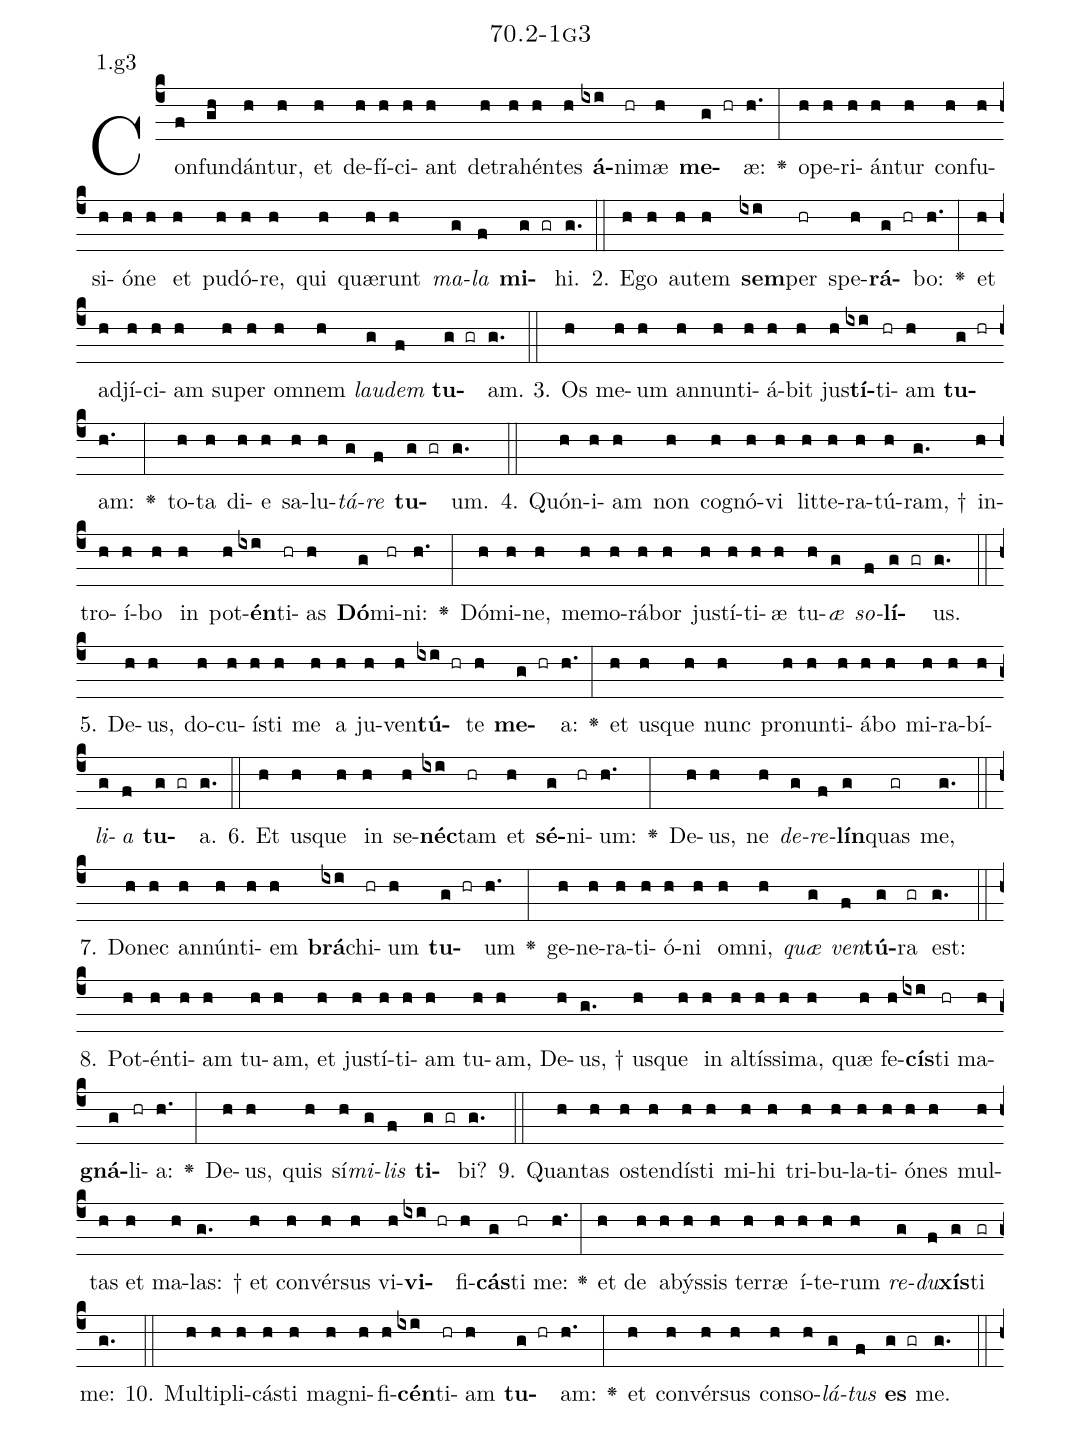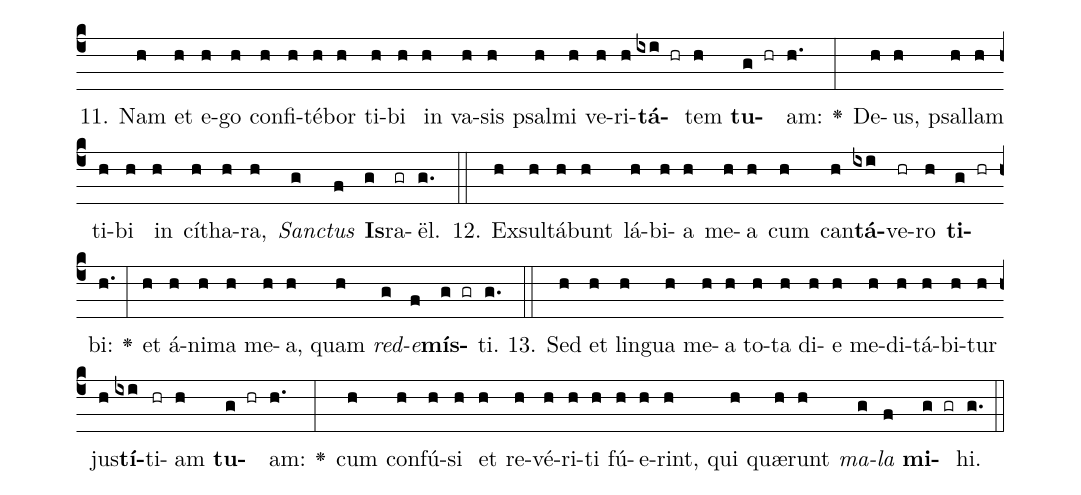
name: 70.2-1g3;
annotation: 1.g3;
%%
(c4)Con(f)fun(gh)dán(h)tur,(h) et(h) de(h)fí(h)ci(h)ant(h) de(h)tra(h)hén(h)tes(h) <b>á</b>(ixi)ni(hr)mæ(h) <b>me</b>(g hr)æ:(h.) <v>\greheightstar</v>(:) o(h)pe(h)ri(h)án(h)tur(h) con(h)fu(h)si(h)ó(h)ne(h) et(h) pu(h)dó(h)re,(h) qui(h) quæ(h)runt(h) <i>ma</i>(g)<i>la</i>(f) <b>mi</b>(g gr)hi.(g.) (::)
2. E(h)go(h) au(h)tem(h) <b>sem</b>(ixi)per(hr) spe(h)<b>rá</b>(g hr)bo:(h.) <v>\greheightstar</v>(:) et(h) ad(h)jí(h)ci(h)am(h) su(h)per(h) om(h)nem(h) <i>lau</i>(g)<i>dem</i>(f) <b>tu</b>(g gr)am.(g.) (::)
3. Os(h) me(h)um(h) an(h)nun(h)ti(h)á(h)bit(h) jus(h)<b>tí</b>(ixi)ti(hr)am(h) <b>tu</b>(g hr)am:(h.) <v>\greheightstar</v>(:) to(h)ta(h) di(h)e(h) sa(h)lu(h)<i>tá</i>(g)<i>re</i>(f) <b>tu</b>(g gr)um.(g.) (::)
4. Quón(h)i(h)am(h) non(h) co(h)gnó(h)vi(h) lit(h)te(h)ra(h)tú(h)ram, †(g.) in(h)tro(h)í(h)bo(h) in(h) pot(h)<b>én</b>(ixi)ti(hr)as(h) <b>Dó</b>(g)mi(hr)ni:(h.) <v>\greheightstar</v>(:) Dó(h)mi(h)ne,(h) me(h)mo(h)rá(h)bor(h) jus(h)tí(h)ti(h)æ(h) tu(h)<i>æ</i>(g) <i>so</i>(f)<b>lí</b>(g gr)us.(g.) (::)
5. De(h)us,(h) do(h)cu(h)ís(h)ti(h) me(h) a(h) ju(h)ven(h)<b>tú</b>(ixi hr)te(h) <b>me</b>(g hr)a:(h.) <v>\greheightstar</v>(:) et(h) us(h)que(h) nunc(h) pro(h)nun(h)ti(h)á(h)bo(h) mi(h)ra(h)bí(h)<i>li</i>(g)<i>a</i>(f) <b>tu</b>(g gr)a.(g.) (::)
6. Et(h) us(h)que(h) in(h) se(h)<b>néc</b>(ixi)tam(hr) et(h) <b>sé</b>(g)ni(hr)um:(h.) <v>\greheightstar</v>(:) De(h)us,(h) ne(h) <i>de</i>(g)<i>re</i>(f)<b>lín</b>(g)quas(gr) me,(g.) (::)
7. Do(h)nec(h) an(h)nún(h)ti(h)em(h) <b>brá</b>(ixi)chi(hr)um(h) <b>tu</b>(g hr)um(h.) <v>\greheightstar</v>(:) ge(h)ne(h)ra(h)ti(h)ó(h)ni(h) om(h)ni,(h) <i>quæ</i>(g) <i>ven</i>(f)<b>tú</b>(g)ra(gr) est:(g.) (::)
8. Pot(h)én(h)ti(h)am(h) tu(h)am,(h) et(h) jus(h)tí(h)ti(h)am(h) tu(h)am,(h) De(h)us, †(g.) us(h)que(h) in(h) al(h)tís(h)si(h)ma,(h) quæ(h) fe(h)<b>cís</b>(ixi)ti(hr) ma(h)<b>gná</b>(g)li(hr)a:(h.) <v>\greheightstar</v>(:) De(h)us,(h) quis(h) sí(h)<i>mi</i>(g)<i>lis</i>(f) <b>ti</b>(g gr)bi?(g.) (::)
9. Quan(h)tas(h) os(h)ten(h)dís(h)ti(h) mi(h)hi(h) tri(h)bu(h)la(h)ti(h)ó(h)nes(h) mul(h)tas(h) et(h) ma(h)las: †(g.) et(h) con(h)vér(h)sus(h) vi(h)<b>vi</b>(ixi hr)fi(h)<b>cás</b>(g)ti(hr) me:(h.) <v>\greheightstar</v>(:) et(h) de(h) a(h)býs(h)sis(h) ter(h)ræ(h) í(h)te(h)rum(h) <i>re</i>(g)<i>du</i>(f)<b>xís</b>(g)ti(gr) me:(g.) (::)
10. Mul(h)ti(h)pli(h)cás(h)ti(h) ma(h)gni(h)fi(h)<b>cén</b>(ixi)ti(hr)am(h) <b>tu</b>(g hr)am:(h.) <v>\greheightstar</v>(:) et(h) con(h)vér(h)sus(h) con(h)so(h)<i>lá</i>(g)<i>tus</i>(f) <b>es</b>(g gr) me.(g.) (::)
11. Nam(h) et(h) e(h)go(h) con(h)fi(h)té(h)bor(h) ti(h)bi(h) in(h) va(h)sis(h) psal(h)mi(h) ve(h)ri(h)<b>tá</b>(ixi hr)tem(h) <b>tu</b>(g hr)am:(h.) <v>\greheightstar</v>(:) De(h)us,(h) psal(h)lam(h) ti(h)bi(h) in(h) cí(h)tha(h)ra,(h) <i>Sanc</i>(g)<i>tus</i>(f) <b>Is</b>(g)ra(gr)ël.(g.) (::)
12. Ex(h)sul(h)tá(h)bunt(h) lá(h)bi(h)a(h) me(h)a(h) cum(h) can(h)<b>tá</b>(ixi)ve(hr)ro(h) <b>ti</b>(g hr)bi:(h.) <v>\greheightstar</v>(:) et(h) á(h)ni(h)ma(h) me(h)a,(h) quam(h) <i>red</i>(g)<i>e</i>(f)<b>mís</b>(g gr)ti.(g.) (::)
13. Sed(h) et(h) lin(h)gua(h) me(h)a(h) to(h)ta(h) di(h)e(h) me(h)di(h)tá(h)bi(h)tur(h) jus(h)<b>tí</b>(ixi)ti(hr)am(h) <b>tu</b>(g hr)am:(h.) <v>\greheightstar</v>(:) cum(h) con(h)fú(h)si(h) et(h) re(h)vé(h)ri(h)ti(h) fú(h)e(h)rint,(h) qui(h) quæ(h)runt(h) <i>ma</i>(g)<i>la</i>(f) <b>mi</b>(g gr)hi.(g.) (::)
